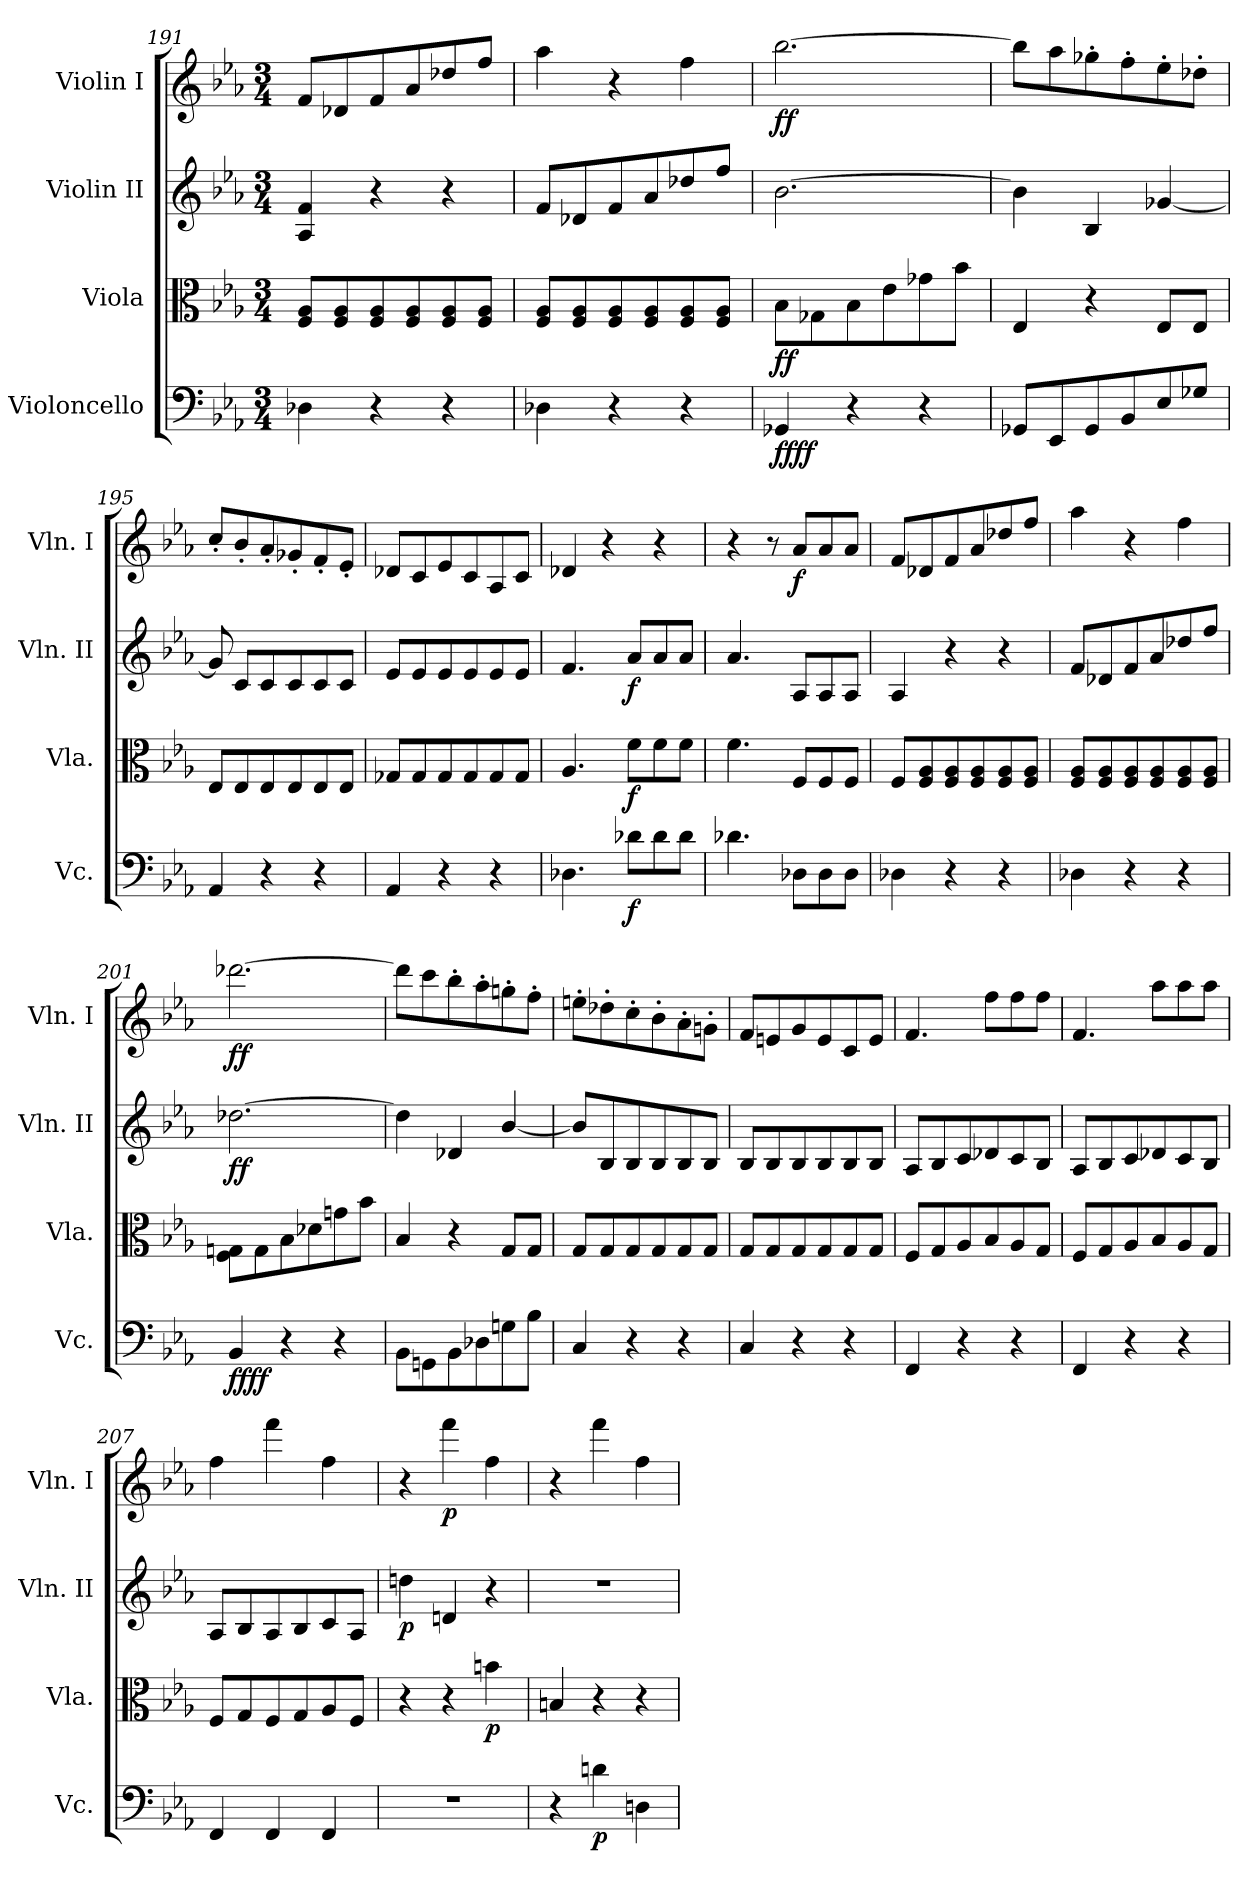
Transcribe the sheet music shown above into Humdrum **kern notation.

**kern	**dynam	**kern	**dynam	**kern	**dynam	**kern	**dynam
*part4	*part4	*part3	*part3	*part2	*part2	*part1	*part1
*staff4	*staff4	*staff3	*staff3	*staff2	*staff2	*staff1	*staff1
*I"Violoncello	*	*I"Viola	*	*I"Violin II	*	*I"Violin I	*
*I'Vc.	*	*I'Vla.	*	*I'Vln. II	*	*I'Vln. I	*
*clefF4	*	*clefC3	*	*clefG2	*	*clefG2	*
*k[b-e-a-]	*	*k[b-e-a-]	*	*k[b-e-a-]	*	*k[b-e-a-]	*
*c:	*	*c:	*	*c:	*	*c:	*
*M3/4	*	*M3/4	*	*M3/4	*	*M3/4	*
=191	=191	=191	=191	=191	=191	=191	=191
4D-X\	.	8F/ 8A-/L	.	4A-/ 4f/	.	8f/L	.
.	.	8F/ 8A-/	.	.	.	8d-X/	.
4r	.	8F/ 8A-/	.	4r	.	8f/	.
.	.	8F/ 8A-/	.	.	.	8a-/	.
4r	.	8F/ 8A-/	.	4r	.	8dd-X/	.
.	.	8F/ 8A-/J	.	.	.	8ff/J	.
=192	=192	=192	=192	=192	=192	=192	=192
4D-X\	.	8F/ 8A-/L	.	8f/L	.	4aa-\	.
.	.	8F/ 8A-/	.	8d-X/	.	.	.
4r	.	8F/ 8A-/	.	8f/	.	4r	.
.	.	8F/ 8A-/	.	8a-/	.	.	.
4r	.	8F/ 8A-/	.	8dd-X/	.	4ff\	.
.	.	8F/ 8A-/J	.	8ff/J	.	.	.
=193	=193	=193	=193	=193	=193	=193	=193
!	!LO:DY:b	!	!	!	!	!	!
!	!LO:DY:n=1:b	!	!LO:DY:b	!	!	!	!LO:DY:b
4GG-X/	ff ff	8B-\L	ff	[2.b-\	.	[2.bb-\	ff
.	.	8G-X\	.	.	.	.	.
4r	.	8B-\	.	.	.	.	.
.	.	8e-\	.	.	.	.	.
4r	.	8g-X\	.	.	.	.	.
.	.	8b-\J	.	.	.	.	.
=194	=194	=194	=194	=194	=194	=194	=194
8GG-X/L	.	4E-/	.	4b-\]	.	8bb-\L]	.
8EE-/	.	.	.	.	.	8aa-\	.
8GG-/	.	4r	.	4B-/	.	8gg-X'\	.
8BB-/	.	.	.	.	.	8ff'\	.
8E-/	.	8E-/L	.	[4g-X/	.	8ee-'\	.
8G-X/J	.	8E-/J	.	.	.	8dd-X'\J	.
=195	=195	=195	=195	=195	=195	=195	=195
4AA-/	.	8E-/L	.	8g-/]	.	8cc'/L	.
.	.	8E-/	.	8c/L	.	8b-'/	.
4r	.	8E-/	.	8c/	.	8a-'/	.
.	.	8E-/	.	8c/	.	8g-X'/	.
4r	.	8E-/	.	8c/	.	8f'/	.
.	.	8E-/J	.	8c/J	.	8e-'/J	.
=196	=196	=196	=196	=196	=196	=196	=196
4AA-/	.	8G-X/L	.	8e-/L	.	8d-X/L	.
.	.	8G-/	.	8e-/	.	8c/	.
4r	.	8G-/	.	8e-/	.	8e-/	.
.	.	8G-/	.	8e-/	.	8c/	.
4r	.	8G-/	.	8e-/	.	8A-/	.
.	.	8G-/J	.	8e-/J	.	8c/J	.
=197	=197	=197	=197	=197	=197	=197	=197
4.D-X\	.	4.A-/	.	4.f/	.	4d-X/	.
.	.	.	.	.	.	4r	.
!	!LO:DY:b	!	!LO:DY:b	!	!LO:DY:b	!	!
8d-X\L	f	8f\L	f	8a-/L	f	.	.
8d-\	.	8f\	.	8a-/	.	4r	.
8d-\J	.	8f\J	.	8a-/J	.	.	.
=198	=198	=198	=198	=198	=198	=198	=198
4.d-X\	.	4.f\	.	4.a-/	.	4r	.
.	.	.	.	.	.	8r	.
!	!	!	!	!	!	!	!LO:DY:b
8D-X\L	.	8F/L	.	8A-/L	.	8a-/L	f
8D-\	.	8F/	.	8A-/	.	8a-/	.
8D-\J	.	8F/J	.	8A-/J	.	8a-/J	.
=199	=199	=199	=199	=199	=199	=199	=199
4D-X\	.	8F/L	.	4A-/	.	8f/L	.
.	.	8F/ 8A-/	.	.	.	8d-X/	.
4r	.	8F/ 8A-/	.	4r	.	8f/	.
.	.	8F/ 8A-/	.	.	.	8a-/	.
4r	.	8F/ 8A-/	.	4r	.	8dd-X/	.
.	.	8F/ 8A-/J	.	.	.	8ff/J	.
=200	=200	=200	=200	=200	=200	=200	=200
4D-X\	.	8F/ 8A-/L	.	8f/L	.	4aa-\	.
.	.	8F/ 8A-/	.	8d-X/	.	.	.
4r	.	8F/ 8A-/	.	8f/	.	4r	.
.	.	8F/ 8A-/	.	8a-/	.	.	.
4r	.	8F/ 8A-/	.	8dd-X/	.	4ff\	.
.	.	8F/ 8A-/J	.	8ff/J	.	.	.
=201	=201	=201	=201	=201	=201	=201	=201
!	!LO:DY:b	!	!	!	!	!	!
!	!LO:DY:n=1:b	!	!	!	!LO:DY:b	!	!LO:DY:b
4BB-/	ff ff	8F\ 8Gn\L	.	[2.dd-X\	ff	[2.ddd-X\	ff
.	.	8G\	.	.	.	.	.
4r	.	8B-\	.	.	.	.	.
.	.	8d-X\	.	.	.	.	.
4r	.	8gn\	.	.	.	.	.
.	.	8b-\J	.	.	.	.	.
=202	=202	=202	=202	=202	=202	=202	=202
8BB-\L	.	4B-/	.	4dd-\]	.	8ddd-\L]	.
8GGn\	.	.	.	.	.	8ccc\	.
8BB-\	.	4r	.	4d-X/	.	8bb-'\	.
8D-X\	.	.	.	.	.	8aa-'\	.
8Gn\	.	8G/L	.	[4b-/	.	8ggn'\	.
8B-\J	.	8G/J	.	.	.	8ff'\J	.
=203	=203	=203	=203	=203	=203	=203	=203
4C/	.	8G/L	.	8b-/L]	.	8een'\L	.
.	.	8G/	.	8B-/	.	8dd-X'\	.
4r	.	8G/	.	8B-/	.	8cc'\	.
.	.	8G/	.	8B-/	.	8b-'\	.
4r	.	8G/	.	8B-/	.	8a-'\	.
.	.	8G/J	.	8B-/J	.	8gn'\J	.
=204	=204	=204	=204	=204	=204	=204	=204
4C/	.	8G/L	.	8B-/L	.	8f/L	.
.	.	8G/	.	8B-/	.	8en/	.
4r	.	8G/	.	8B-/	.	8g/	.
.	.	8G/	.	8B-/	.	8e/	.
4r	.	8G/	.	8B-/	.	8c/	.
.	.	8G/J	.	8B-/J	.	8e/J	.
=205	=205	=205	=205	=205	=205	=205	=205
4FF/	.	8F/L	.	8A-/L	.	4.f/	.
.	.	8G/	.	8B-/	.	.	.
4r	.	8A-/	.	8c/	.	.	.
.	.	8B-/	.	8d-X/	.	8ff\L	.
4r	.	8A-/	.	8c/	.	8ff\	.
.	.	8G/J	.	8B-/J	.	8ff\J	.
=206	=206	=206	=206	=206	=206	=206	=206
4FF/	.	8F/L	.	8A-/L	.	4.f/	.
.	.	8G/	.	8B-/	.	.	.
4r	.	8A-/	.	8c/	.	.	.
.	.	8B-/	.	8d-X/	.	8aa-\L	.
4r	.	8A-/	.	8c/	.	8aa-\	.
.	.	8G/J	.	8B-/J	.	8aa-\J	.
=207	=207	=207	=207	=207	=207	=207	=207
4FF/	.	8F/L	.	8A-/L	.	4ff\	.
.	.	8G/	.	8B-/	.	.	.
4FF/	.	8F/	.	8A-/	.	4fff\	.
.	.	8G/	.	8B-/	.	.	.
4FF/	.	8A-/	.	8c/	.	4ff\	.
.	.	8F/J	.	8A-/J	.	.	.
=208	=208	=208	=208	=208	=208	=208	=208
!	!	!	!	!	!LO:DY:b	!	!
2.r	.	4r	.	4ddn\	p	4r	.
!	!	!	!	!	!	!	!LO:DY:b
.	.	4r	.	4dn/	.	4fff\	p
!	!	!	!LO:DY:b	!	!	!	!
.	.	4bn\	p	4r	.	4ff\	.
=209	=209	=209	=209	=209	=209	=209	=209
4r	.	4Bn/	.	2.r	.	4r	.
!	!LO:DY:b	!	!	!	!	!	!
4dn\	p	4r	.	.	.	4fff\	.
4Dn\	.	4r	.	.	.	4ff\	.
=	=	=	=	=	=	=	=
*-	*-	*-	*-	*-	*-	*-	*-
